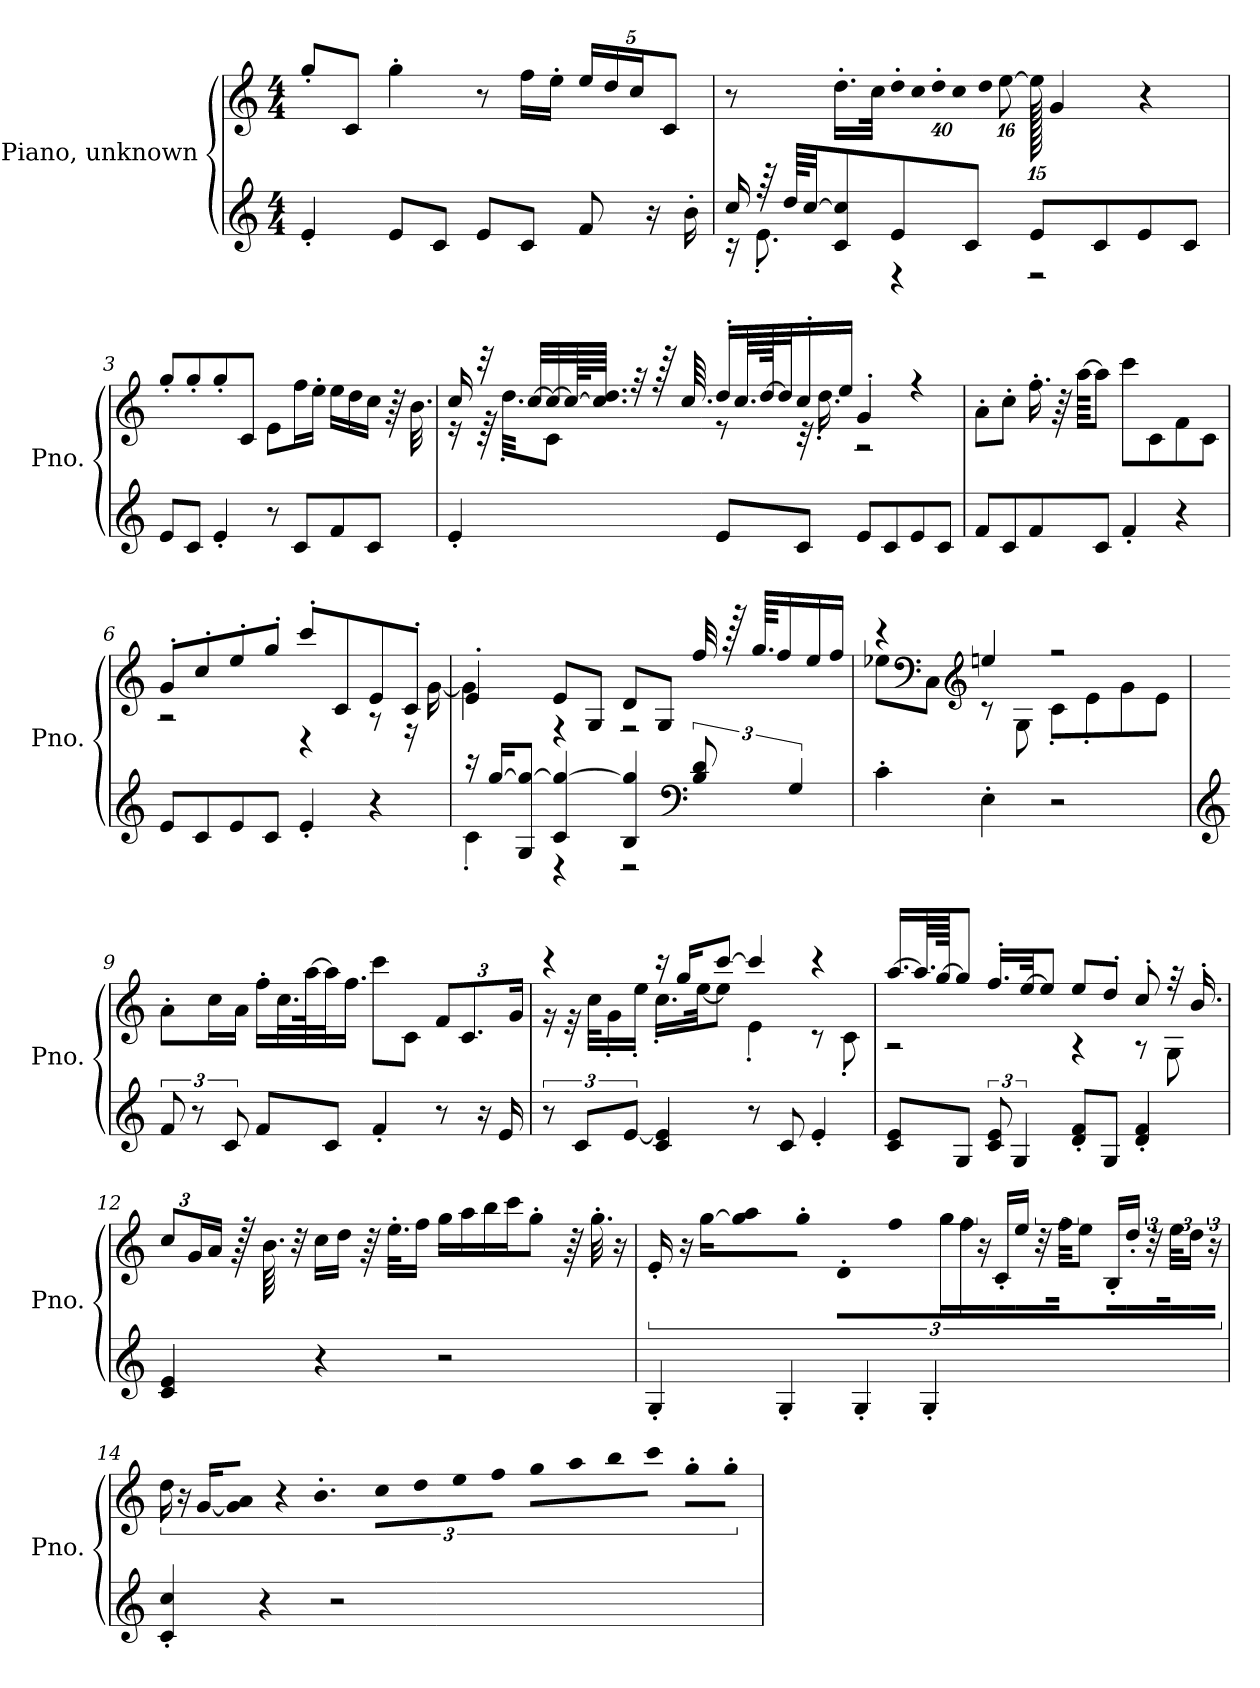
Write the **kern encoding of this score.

**kern	**kern
*part1	*part1
*staff2	*staff1
*I"Piano, unknown	*
*I'Pno.	*
*clefG2	*clefG2
*k[]	*k[]
*M4/4	*M4/4
*MM136	*MM136
=1	=1
4e'/	8gg'/L
.	8c/J
8e/L	4gg'\
8c/J	.
8e/L	8r
8c/J	16ff\LL
.	16ee'\JJ
*	*Xbrackettup
8f/	20ee/LL
.	20dd/
.	20cc/J
16r	.
.	10c/J
16b'\	.
=2	=2
*^	*
16cc/	16r	8r
64r	8.e'\	.
64dd/KLLL	.	.
[32cc/JJ	.	.
8c/ 8cc/]	.	16.dd'\LL
.	.	32cc\JJk
!	!	!LO:N:vis=32
8e/	4r	640%23dd'\LLL
!	!	!LO:N:vis=32
.	.	640%23cc\
!	!	!LO:N:vis=32
.	.	640%23dd'\
!	!	!LO:N:vis=32
.	.	640%23cc\
8c/J	.	.
!	!	!LO:N:vis=32
.	.	640%23dd\J
.	.	[128%9ee\
8e/L	2r	960ee\]
.	.	4g/
8c/	.	.
8e/	.	.
.	.	4r
8c/J	.	.
960ryy	960ryy	.
*v	*v	*
=3	=3
8e/L	8gg'/L
8c/J	8gg'/
4e'/	8gg'/
.	8c/J
8r	8e\L
8c/L	16ff\L
.	16ee'\JJ
8f/	16ee\LL
.	16dd\
8c/J	16cc\JJ
.	64r
.	32.b\
!!LO:LB:g=z
=4	=4
*	*^
4e'/	16cc/	16r
.	32r	64r
.	.	32.dd'\KKL
.	[32cc/LLL	.
.	32cc/_	8c\J
.	128cc/KL_	.
.	64.cc/] 64.dd/JJJJ	.
.	32r	.
.	128r	.
.	64.cc/	.
8e/L	16dd'/LL	8r
.	64.cc/LL	.
.	[128dd/JK	.
.	32dd/J]	.
8c/J	16cc'/	32r
.	.	16.dd'\
.	16ee/JJ	.
8e/L	4g'/	2r
8c/	.	.
8e/	4r	.
8c/J	.	.
*	*v	*v
=5	=5
8f/L	8a'\L
8c/	8cc'\J
8f/	16.ff'\
.	64r
.	[64aa\KKKL
8c/J	8aa\J]
4f'/	8ccc\L
.	8c\
4r	8f\
.	8c\J
!!LO:LB:g=z
=6	=6
*	*^
8e/L	8g'/L	2r
8c/	8cc'/	.
8e/	8ee'/	.
8c/J	8gg'/J	.
4e'/	8ccc'/L	4r
.	8c/	.
4r	8e/	8r
.	8c'/J	16r
.	.	[16g\
=7	=7	=7
*^	*	*
16r	4c'\	4e'/	4g\]
[16gg/KL	.	.	.
8G/ 8gg/_J	.	.	.
4c/ 4gg/_	4r	8e/L	4r
.	.	8G/J	.
4B/ 4gg/]	2r	8d/L	2r
.	.	8G/J	.
*clefF4	*	*	*
12B/ 12d/	.	32ff/	.
.	.	128r	.
.	.	64.gg/KKLL	.
.	.	16ff/	.
6G/	.	.	.
.	.	16ee/	.
.	.	16ff/JJ	.
*v	*v	*	*
=8	=8	=8
4c'\	4r	8ee-X\L
*	*clefF4	*
.	.	8C\J
*	*clefG2	*
4E'\	4een/	8r
.	.	8G\
2r	2r	8c'\L
.	.	8e'\
.	.	8g\
.	.	8e\J
*	*v	*v
!!LO:LB:g=z
=9	=9
*clefG2	*
12f/	8a'\L
12r	.
.	16cc\L
12c/	.
.	16a\JJ
8f/L	16ff'\LL
.	32.cc\L
.	[64aa\K
8c/J	32aa\J]
.	16.ff\JJ
4f'/	8ccc\L
.	8c\J
8r	12f/L
.	12.c/
16r	.
16e/	.
.	24g/Jk
=10	=10
*	*^
12r	4r	16r
.	.	32r
12c/L	.	.
.	.	32cc\KLL
.	.	16g'\
[12e/J	.	.
.	.	16ee'\JJ
4c/ 4e/]	16r	16.cc'\LL
.	16gg/KL	.
.	.	[32ee\JK
.	[8ccc/J	8ee\J]
8r	4ccc/]	4e'\
8c/	.	.
4e'/	4r	8r
.	.	8c'\
!!LO:LB:g=z	!!
=11	=11	=11
8c/ 8e/L	[16.aa/LL	2r
.	64.aa/LL]	.
.	[128gg/JJJK	.
8G/J	8gg/J]	.
12c/ 12e/	16.ff'/LL	.
6G/	.	.
.	[32ee/JK	.
.	8ee/J]	.
8d/' 8f/'L	8ee/L	4r
8G/J	8dd'/J	.
4d/' 4f/'	8cc'/	8r
.	32r	8G\
.	16.b'/	.
*	*v	*v
=12	=12
4c/ 4e/	12cc/L
.	24g/L
.	16a/JJ
.	128r
.	64.b\
.	32r
4r	16cc\LL
.	16dd\JJ
.	64r
.	32.ee'\KLL
.	16ff\JJ
2r	16gg\LL
.	16aa\
.	16bb\
.	16ccc\J
.	8gg'\J
.	64r
.	32.gg'\
.	16r
!!LO:LB:g=z
=13	=13
*	*brackettup
4G'/	24e'/
.	24r
.	[24gg\LL
.	16gg\] 16aa\
.	16gg'\JJ
4G'/	16d'\LL
.	16ff\
.	24gg\
.	24ff\JJ
.	24r
4G'/	16c'/LL
.	16ee/JJ
.	48r
.	48ff\KKL
.	12ee\J
4G'/	16B'/LL
.	16dd'/JJ
.	48r
.	48ee\KLL
.	24dd\JJ
.	24r
=14	=14
4c/' 4cc/'	24dd\
.	24r
.	[24g/LL
.	16g/] 16a/JJ
.	64r
.	32.b'\
4r	16cc\LL
.	16dd\
.	16ee\
.	16ff\JJ
2r	16gg\LL
.	16aa\
.	16bb\
.	16ccc\JJ
.	8gg'\L
.	8gg'\J
=	=
*-	*-
